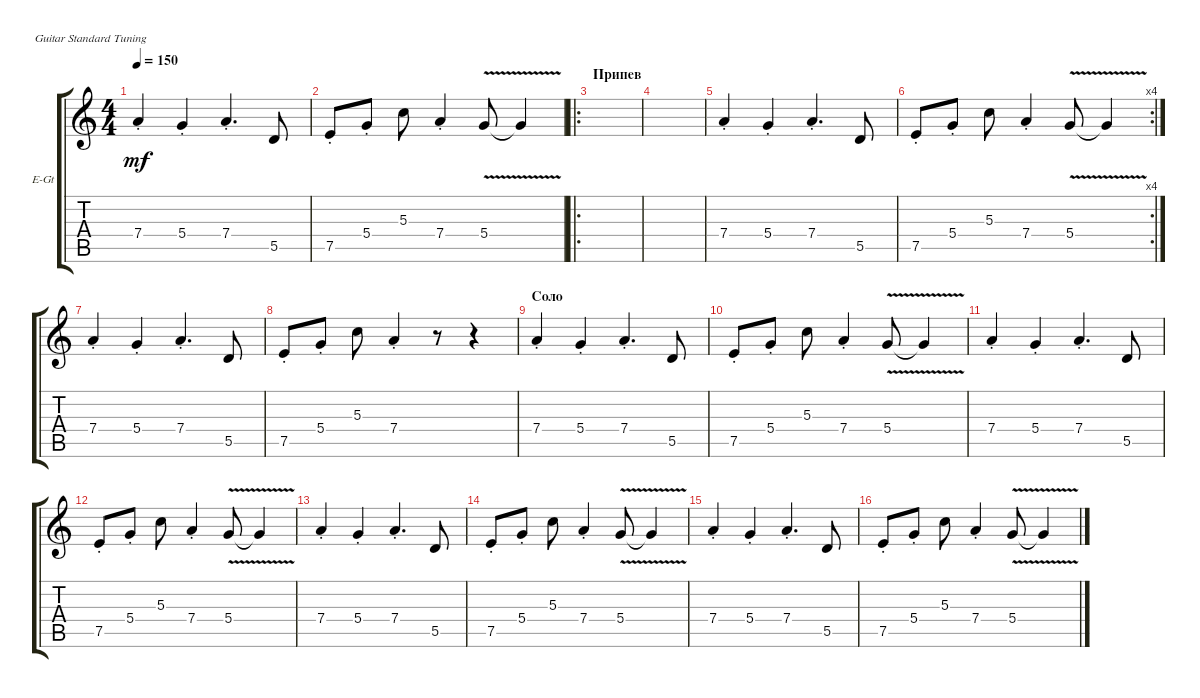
\defaultSystemsLayout 4
\bracketExtendMode groupsimilarinstruments
\firstSystemTrackNameOrientation horizontal
\otherSystemsTrackNameOrientation horizontal
\track ("Clear" "E-Gt") {instrument electricguitarclean}
\staff {score tabs}
\tuning (E4 B3 G3 D3 A2 E2)
\ts (4 4)
\tempo 150
\clef g2
\scale
0.333333
\ks c
7.4{st}.4{dy mf} 5.4{st}.4 7.4{st}.4{d} 5.5.8 |
\scale
0.333333 7.5{st}.8 5.4{st}.8 5.3.8 7.4{st}.4 5.4{v}.8 5.4{v t}.4 |
\ro
\section ("" "Припев")
\scale
0.374359 |
\scale
0.312821 |
\scale
0.312821 7.4{st}.4 5.4{st}.4 7.4{st}.4{d} 5.5.8 |
\rc 4
\scale
0.354497 7.5{st}.8 5.4{st}.8 5.3.8 7.4{st}.4 5.4{v}.8 5.4{v t}.4 |
7.4{st}.4 5.4{st}.4 7.4{st}.4{d} 5.5.8 |
7.5{st}.8 5.4{st}.8 5.3.8 7.4{st}.4 r.8 r.4 |
\section ("" "Соло")
\scale
0.322751 7.4{st}.4 5.4{st}.4 7.4{st}.4{d} 5.5.8 |
\scale
0.322751 7.5{st}.8 5.4{st}.8 5.3.8 7.4{st}.4 5.4{v}.8 5.4{v t}.4 |
\scale
0.333333 7.4{st}.4 5.4{st}.4 7.4{st}.4{d} 5.5.8 |
\scale
0.333333 7.5{st}.8 5.4{st}.8 5.3.8 7.4{st}.4 5.4{v}.8 5.4{v t}.4 |
\scale
0.333333 7.4{st}.4 5.4{st}.4 7.4{st}.4{d} 5.5.8 |
\scale
0.333333 7.5{st}.8 5.4{st}.8 5.3.8 7.4{st}.4 5.4{v}.8 5.4{v t}.4 |
\scale
0.333333 7.4{st}.4 5.4{st}.4 7.4{st}.4{d} 5.5.8 |
\scale
0.333333 7.5{st}.8 5.4{st}.8 5.3.8 7.4{st}.4 5.4{v}.8 5.4{v t}.4
